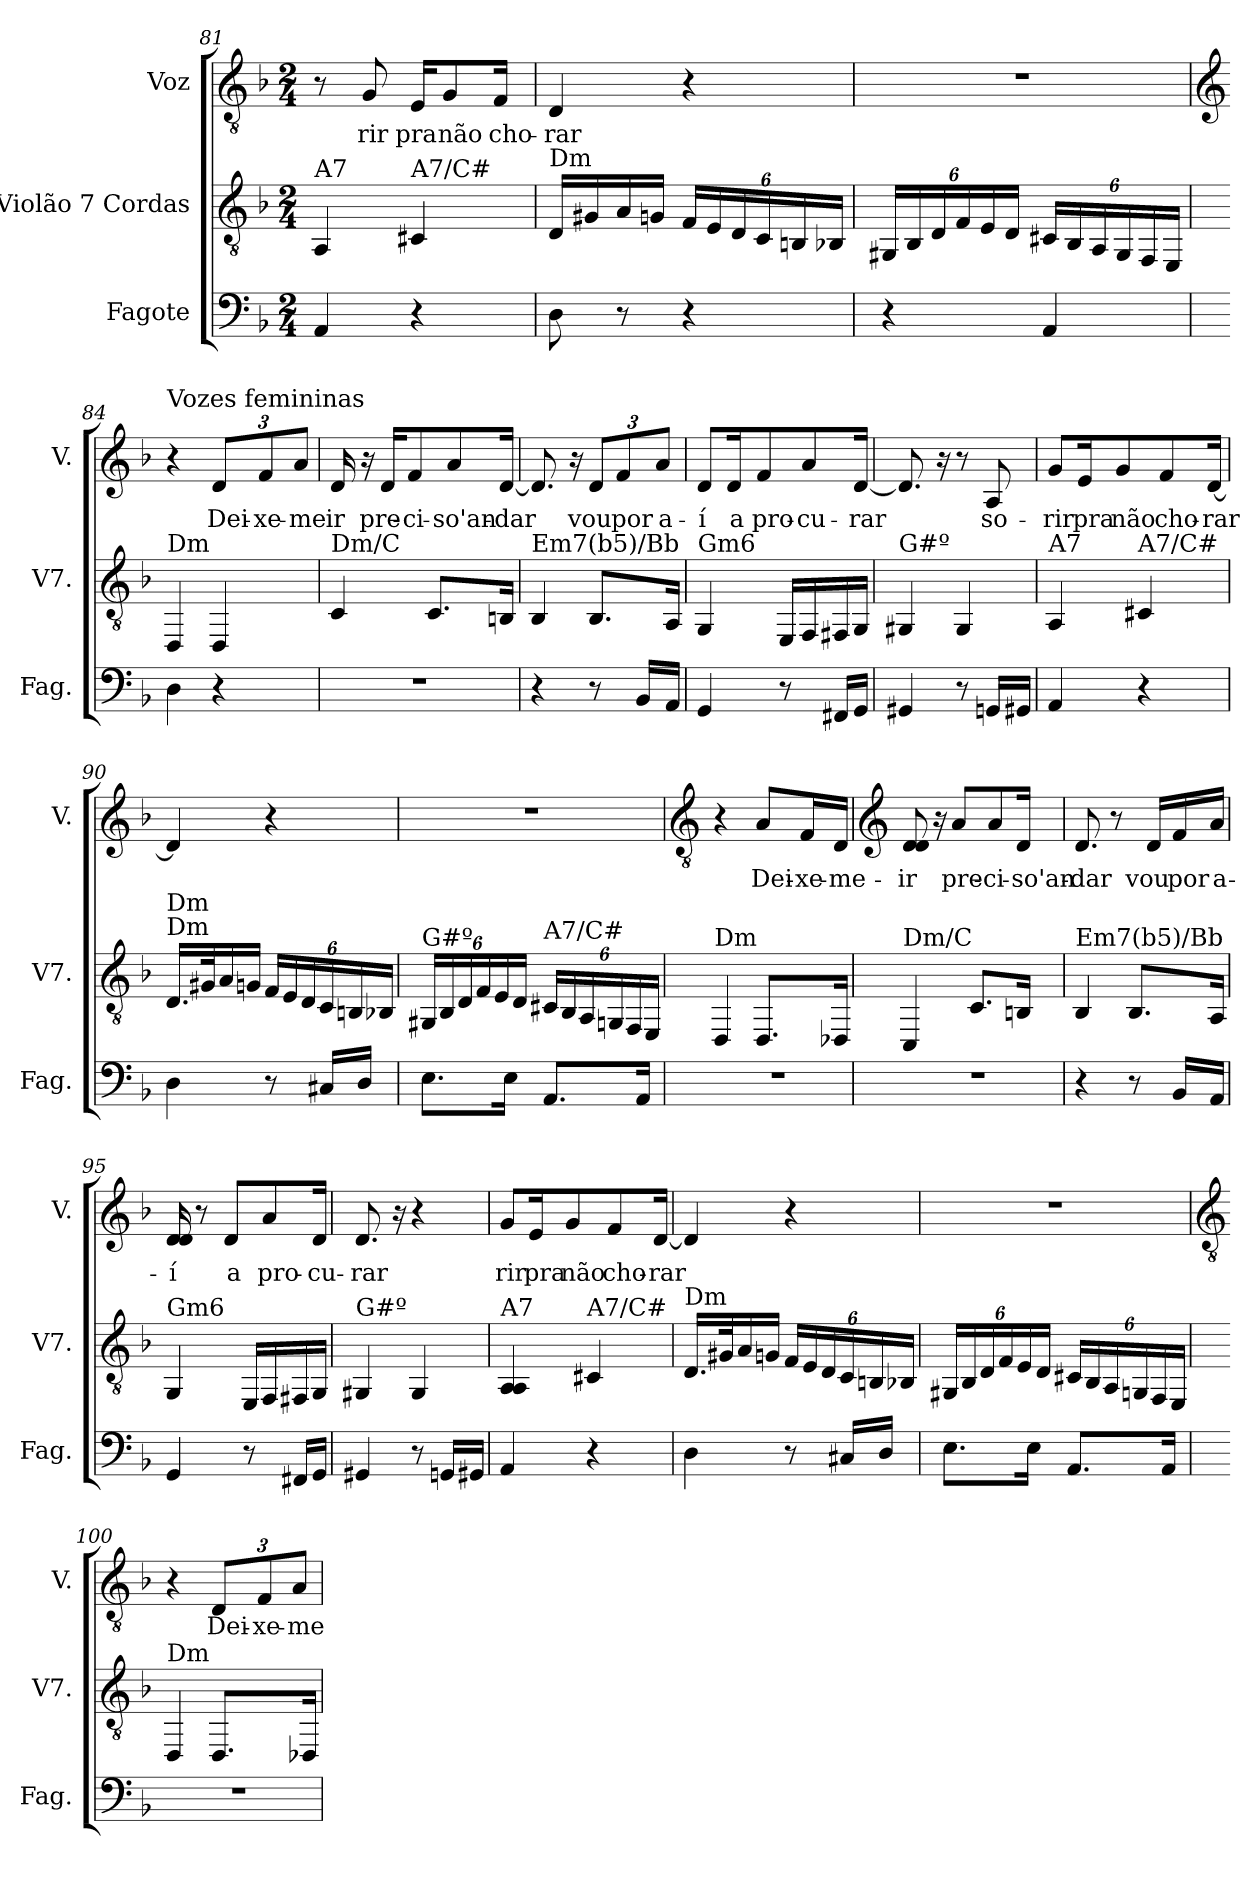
**kern	**kern	**kern	**text
*part3	*part2	*part1	*part1
*staff3	*staff2	*staff1	*staff1
*I"Fagote	*I"Violão 7 Cordas	*I"Voz	*
*I'Fag.	*I'V7.	*I'V.	*
*clefF4	*clefGv2	*clefGv2	*
*k[b-]	*k[b-]	*k[b-]	*
*M2/4	*M2/4	*M2/4	*
=81	=81	=81	=81
!	!LO:TX:a:t=A7	!	!
4AA/	4AA/	8r	.
.	.	8G/	rir
!	!LO:TX:a:t=A7/C#	!	!
4r	4C#X/	16E/KL	pra
.	.	8G/	não
.	.	16F/Jk	cho-
=82	=82	=82	=82
!	!LO:TX:a:t=Dm	!	!
8D\	16D/LL	4D/	-rar
.	16G#X/	.	.
8r	16A/	.	.
.	16Gn/JJ	.	.
*	*Xbrackettup	*	*
4r	24F/LL	4r	.
.	24E/	.	.
.	24D/	.	.
.	24C/	.	.
.	24BBn/	.	.
.	24BB-X/JJ	.	.
!!LO:LB:g=z
=83	=83	=83	=83
4r	24GG#X/LL	2r	.
.	24BB-/	.	.
.	24D/	.	.
.	24F/	.	.
.	24E/	.	.
.	24D/JJ	.	.
4AA/	24C#X/LL	.	.
.	24BB-/	.	.
.	24AA/	.	.
.	24GG#/	.	.
.	24FF/	.	.
.	24EE/JJ	.	.
=84	=84	=84	=84
*	*	*clefG2	*
!	!	!LO:TX:a:t=Vozes femininas	!
!	!LO:TX:a:t=Dm	!	!
4D\	4DD/	4r	.
*	*	*Xbrackettup	*
4r	4DD/	12d/L	Dei-
.	.	12f/	-xe-
.	.	12a/J	-me
=85	=85	=85	=85
!	!LO:TX:a:t=Dm/C	!	!
2r	4C/	16d/	ir
.	.	16r	.
.	.	16d/KL	pre-
.	.	8f/	-ci-
.	8.C/L	.	.
.	.	8a/	-so'an-
.	16BBn/Jk	[16d/Jk	-dar
=86	=86	=86	=86
!	!LO:TX:a:t=Em7(b5)/Bb	!	!
4r	4BB-/	8.d/]	.
.	.	16r	.
8r	8.BB-/L	12d/L	vou
.	.	12f/	por
16BB-/LL	.	.	.
.	.	12a/J	a-
16AA/JJ	16AA/Jk	.	.
!!LO:LB:g=z
=87	=87	=87	=87
!	!LO:TX:a:t=Gm6	!	!
4GG/	4GG/	8d/L	-í
.	.	16d/K	a
.	.	8f/	pro-
8r	16EE/LL	.	.
.	16FF/	8a/	-cu-
16FF#X/LL	16FF#X/	.	.
16GG/JJ	16GG/JJ	[16d/Jk	-rar
=88	=88	=88	=88
!	!LO:TX:a:t=G#º	!	!
4GG#X/	4GG#X/	8.d/]	.
.	.	16r	.
8r	4GG#/	8r	.
16GGn/LL	.	8A/	so-
16GG#X/JJ	.	.	.
=89	=89	=89	=89
!	!LO:TX:a:t=A7	!	!
4AA/	4AA/	8g/L	-rir
.	.	16e/K	pra
.	.	8g/	não
!	!LO:TX:a:t=A7/C#	!	!
4r	4C#X/	.	.
.	.	8f/	cho-
.	.	[16d/Jk	-rar
=90	=90	=90	=90
!	!LO:TX:a:t=Dm	!	!
!	!LO:TX:a:t=Dm	!	!
4D\	16.D/LL	4d/]	.
.	32G#X/K	.	.
.	16A/	.	.
.	16Gn/JJ	.	.
8r	24F/LL	4r	.
.	24E/	.	.
.	24D/	.	.
16C#X/LL	24C/	.	.
.	24BBn/	.	.
16D/JJ	.	.	.
.	24BB-X/JJ	.	.
!!LO:PB:g=z
=91	=91	=91	=91
!	!LO:TX:a:t=G#º	!	!
8.E\L	24GG#X/LL	2r	.
.	24BB-/	.	.
.	24D/	.	.
.	24F/	.	.
.	24E/	.	.
16E\Jk	.	.	.
.	24D/JJ	.	.
!	!LO:TX:a:t=A7/C#	!	!
8.AA/L	24C#X/LL	.	.
.	24BB-/	.	.
.	24AA/	.	.
.	24GGn/	.	.
.	24FF/	.	.
16AA/Jk	.	.	.
.	24EE/JJ	.	.
=92	=92	=92	=92
*	*	*clefGv2	*
!	!LO:TX:a:t=Dm	!	!
2r	4DD/	4r	.
.	8.DD/L	8A/L	Dei-
.	.	16F/L	-xe-
.	16DD-X/Jk	16D/JJ	-me-
=93	=93	=93	=93
*	*	*clefG2	*
!	!LO:TX:a:t=Dm/C	!	!
2r	4CC/	8d/ 8d/	-ir
.	.	16r	.
.	.	8a/L	pre-
.	8.C/L	.	.
.	.	8a/	-ci-
.	16BBn/Jk	16d/Jk	-so'an-
=94	=94	=94	=94
!	!LO:TX:a:t=Em7(b5)/Bb	!	!
4r	4BB-/	8.d/	-dar
.	.	8r	.
8r	8.BB-/L	.	.
.	.	16d/LL	vou
16BB-/LL	.	16f/	por
16AA/JJ	16AA/Jk	16a/JJ	a-
!!LO:LB:g=z
=95	=95	=95	=95
!	!LO:TX:a:t=Gm6	!	!
4GG/	4GG/	16d/ 16d/	-í
.	.	8r	.
.	.	8d/L	a
8r	16EE/LL	.	.
.	16FF/	8a/	pro-
16FF#X/LL	16FF#X/	.	.
16GG/JJ	16GG/JJ	16d/Jk	-cu-
=96	=96	=96	=96
!	!LO:TX:a:t=G#º	!	!
4GG#X/	4GG#X/	8.d/	-rar
.	.	16r	.
8r	4GG#/	4r	.
16GGn/LL	.	.	.
16GG#X/JJ	.	.	.
=97	=97	=97	=97
!	!LO:TX:a:t=A7	!	!
4AA/	4AA/ 4AA/	8g/L	-rir
.	.	16e/K	pra
.	.	8g/	não
!	!LO:TX:a:t=A7/C#	!	!
4r	4C#X/	.	.
.	.	8f/	cho-
.	.	[16d/Jk	-rar
=98	=98	=98	=98
!	!LO:TX:a:t=Dm	!	!
4D\	16.D/LL	4d/]	.
.	32G#X/K	.	.
.	16A/	.	.
.	16Gn/JJ	.	.
8r	24F/LL	4r	.
.	24E/	.	.
.	24D/	.	.
16C#X/LL	24C/	.	.
.	24BBn/	.	.
16D/JJ	.	.	.
.	24BB-X/JJ	.	.
!!LO:LB:g=z
=99	=99	=99	=99
8.E\L	24GG#X/LL	2r	.
.	24BB-/	.	.
.	24D/	.	.
.	24F/	.	.
.	24E/	.	.
16E\Jk	.	.	.
.	24D/JJ	.	.
8.AA/L	24C#X/LL	.	.
.	24BB-/	.	.
.	24AA/	.	.
.	24GGn/	.	.
.	24FF/	.	.
16AA/Jk	.	.	.
.	24EE/JJ	.	.
=100	=100	=100	=100
*	*	*clefGv2	*
!	!LO:TX:a:t=Dm	!	!
2r	4DD/	4r	.
.	8.DD/L	12D/L	Dei-
.	.	12F/	-xe-
.	.	12A/J	-me
.	16DD-X/Jk	.	.
=	=	=	=
*-	*-	*-	*-
